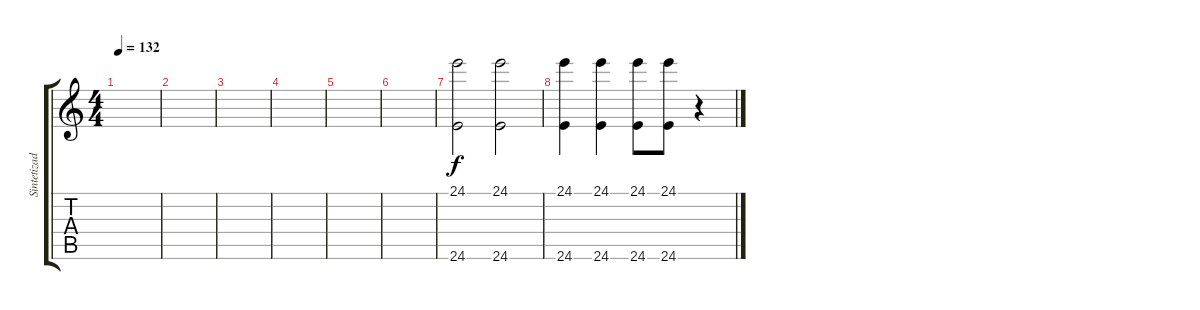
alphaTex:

\track ("Sintetizador 2" "Sintetizad") {instrument tremolostrings}
\staff {score tabs}
\tuning (E4 B3 G3 D3 A2 E2) {hide}
\ts (4 4)
\tempo 132
\clef g2
\ks c
|
|
|
|
|
|
(24.1 24.6).2{volume 14 instrument orchestrahit} (24.1 24.6).2 |
(24.1 24.6).4 (24.1 24.6).4 (24.1 24.6).8 (24.1 24.6).8 r.4
